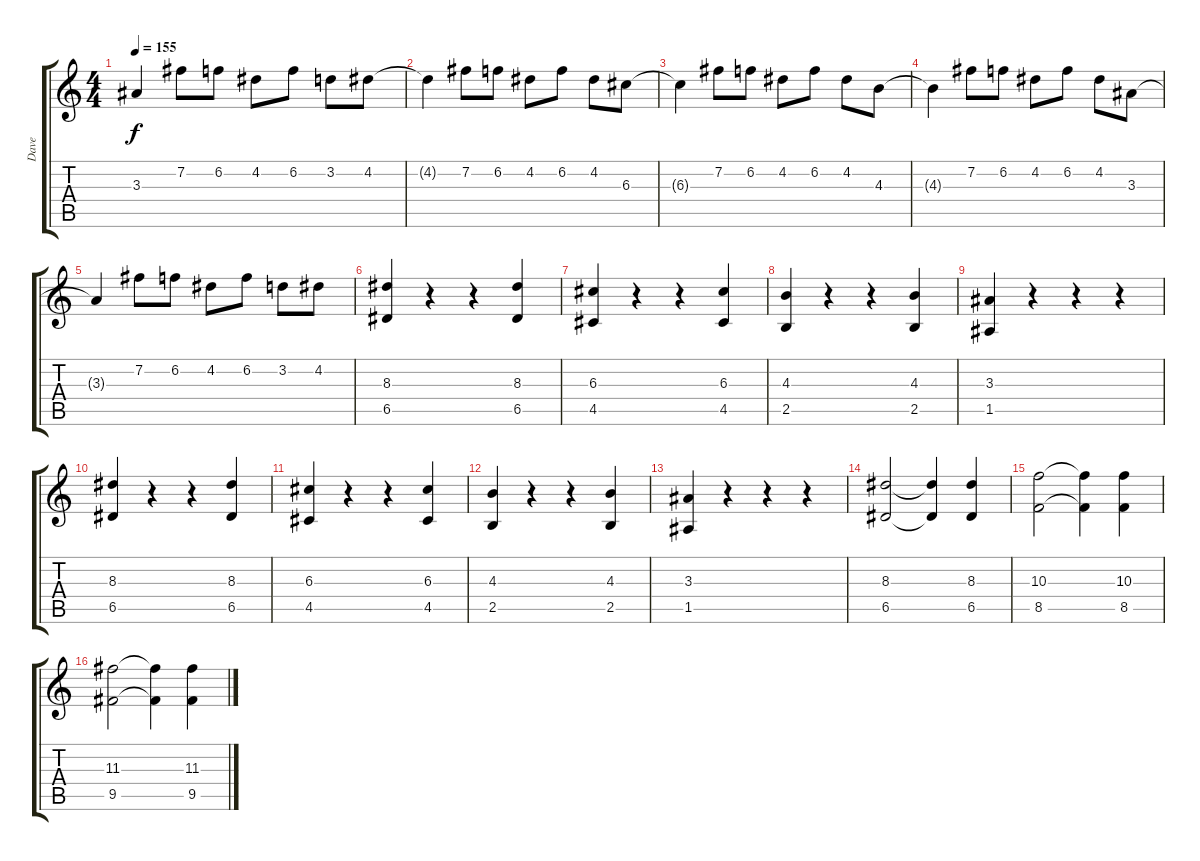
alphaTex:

\track ("Dave" "Dave") {instrument distortionguitar}
\staff {score tabs}
\tuning (E4 B3 G3 D3 A2 E2) {hide}
\ts (4 4)
\tempo 155
\clef g2
\ks c
3.3{t}.4{dy f} 7.2.8 6.2.8 4.2.8 6.2.8 3.2.8 4.2.8 |
4.2{t}.4 7.2.8 6.2.8 4.2.8 6.2.8 4.2.8 6.3.8 |
6.3{t}.4 7.2.8 6.2.8 4.2.8 6.2.8 4.2.8 4.3.8 |
4.3{t}.4 7.2.8 6.2.8 4.2.8 6.2.8 4.2.8 3.3.8 |
3.3{t}.4 7.2.8 6.2.8 4.2.8 6.2.8 3.2.8 4.2.8 |
(8.3 6.5).4 r.4 r.4 (8.3 6.5).4 |
(6.3 4.5).4 r.4 r.4 (6.3 4.5).4 |
(4.3 2.5).4 r.4 r.4 (4.3 2.5).4 |
(3.3 1.5).4 r.4 r.4 r.4 |
(8.3 6.5).4 r.4 r.4 (8.3 6.5).4 |
(6.3 4.5).4 r.4 r.4 (6.3 4.5).4 |
(4.3 2.5).4 r.4 r.4 (4.3 2.5).4 |
(3.3 1.5).4 r.4 r.4 r.4 |
(8.3 6.5).2 (8.3{t} 6.5{t}).4 (8.3 6.5).4 |
(10.3 8.5).2 (10.3{t} 8.5{t}).4 (10.3 8.5).4 |
(11.3 9.5).2 (11.3{t} 9.5{t}).4 (11.3 9.5).4
